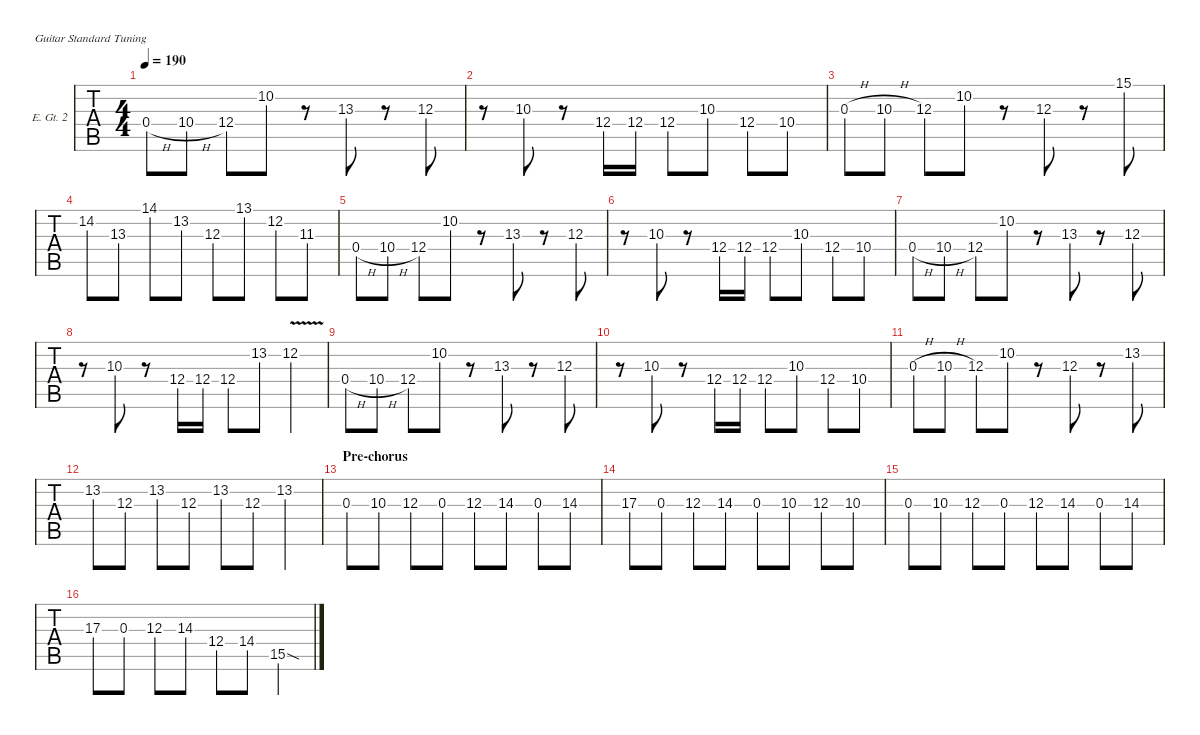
\defaultSystemsLayout 4
\hideDynamics
\bracketExtendMode nobrackets
\firstSystemTrackNameOrientation horizontal
\track ("Ele. Guitar 2.1" "E. Gt. 2") {defaultSystemsLayout 4 instrument distortionguitar}
\staff {tabs}
\tuning (E4 B3 G3 D3 A2 E2)
\ts (4 4)
\tempo 190
\clef g2
\scale
0.284145
\ks dminor
0.4{h acc forcenatural}.8{dy f} 10.4{h acc forcenatural}.8 12.4{acc forcenatural}.8 10.2{acc forcenatural}.8 r.8 13.3{acc b}.8 r.8 12.3{acc forcenatural}.8 |
\scale
0.238619 r.8 10.3{acc forcenatural}.8{beam split} r.8{beam split} 12.4{acc forcenatural}.16 12.4{acc forcenatural}.16 12.4{acc forcenatural}.8 10.3{acc forcenatural}.8 12.4{acc forcenatural}.8 10.4{acc forcenatural}.8 |
\scale
0.238618 0.3{h acc forcenatural}.8 10.3{h acc forcenatural}.8 12.3{acc forcenatural}.8 10.2{acc forcenatural}.8 r.8 12.3{acc forcenatural}.8 r.8 15.1{acc forcenatural}.8 |
\scale
0.238618 14.2{acc b}.8 13.3{acc b}.8 14.1{acc b}.8 13.2{acc forcenatural}.8 12.3{acc forcenatural}.8 13.1{acc forcenatural}.8 12.2{acc forcenatural}.8 11.3{acc b}.8 |
\scale
0.284145 0.4{h acc forcenatural}.8 10.4{h acc forcenatural}.8 12.4{acc forcenatural}.8 10.2{acc forcenatural}.8 r.8 13.3{acc b}.8 r.8 12.3{acc forcenatural}.8 |
\scale
0.238618 r.8 10.3{acc forcenatural}.8{beam split} r.8{beam split} 12.4{acc forcenatural}.16 12.4{acc forcenatural}.16 12.4{acc forcenatural}.8 10.3{acc forcenatural}.8 12.4{acc forcenatural}.8 10.4{acc forcenatural}.8 |
\scale
0.238618 0.4{h acc forcenatural}.8 10.4{h acc forcenatural}.8 12.4{acc forcenatural}.8 10.2{acc forcenatural}.8 r.8 13.3{acc b}.8 r.8 12.3{acc forcenatural}.8 |
\scale
0.238619 r.8 10.3{acc forcenatural}.8{beam split} r.8{beam split} 12.4{acc forcenatural}.16 12.4{acc forcenatural}.16 12.4{acc forcenatural}.8 13.2{acc forcenatural}.8 12.2{v acc forcenatural}.4 |
\scale
0.284145 0.4{h acc forcenatural}.8 10.4{h acc forcenatural}.8 12.4{acc forcenatural}.8 10.2{acc forcenatural}.8 r.8 13.3{acc b}.8 r.8 12.3{acc forcenatural}.8 |
\scale
0.238618 r.8 10.3{acc forcenatural}.8{beam split} r.8{beam split} 12.4{acc forcenatural}.16 12.4{acc forcenatural}.16 12.4{acc forcenatural}.8 10.3{acc forcenatural}.8 12.4{acc forcenatural}.8 10.4{acc forcenatural}.8 |
\scale
0.238618 0.3{h acc forcenatural}.8 10.3{h acc forcenatural}.8 12.3{acc forcenatural}.8 10.2{acc forcenatural}.8 r.8 12.3{acc forcenatural}.8 r.8 13.2{acc forcenatural}.8 |
\scale
0.238618 13.2{acc forcenatural}.8 12.3{acc forcenatural}.8 13.2{acc forcenatural}.8 12.3{acc forcenatural}.8 13.2{acc forcenatural}.8 12.3{acc forcenatural}.8 13.2{acc forcenatural}.4 |
\section ("" "Pre-chorus")
\scale
0.284145 0.3{acc forcenatural}.8 10.3{acc forcenatural}.8 12.3{acc forcenatural}.8 0.3{acc forcenatural}.8 12.3{acc forcenatural}.8 14.3{acc forcenatural}.8 0.3{acc forcenatural}.8 14.3{acc forcenatural}.8 |
\scale
0.238619 17.3{acc forcenatural}.8 0.3{acc forcenatural}.8 12.3{acc forcenatural}.8 14.3{acc forcenatural}.8 0.3{acc forcenatural}.8 10.3{acc forcenatural}.8 12.3{acc forcenatural}.8 10.3{acc forcenatural}.8 |
\scale
0.238618 0.3{acc forcenatural}.8 10.3{acc forcenatural}.8 12.3{acc forcenatural}.8 0.3{acc forcenatural}.8 12.3{acc forcenatural}.8 14.3{acc forcenatural}.8 0.3{acc forcenatural}.8 14.3{acc forcenatural}.8 |
\scale
0.238619 17.3{acc forcenatural}.8 0.3{acc forcenatural}.8 12.3{acc forcenatural}.8 14.3{acc forcenatural}.8 12.4{acc forcenatural}.8 14.4{acc forcenatural}.8 15.5{sod acc forcenatural}.4
